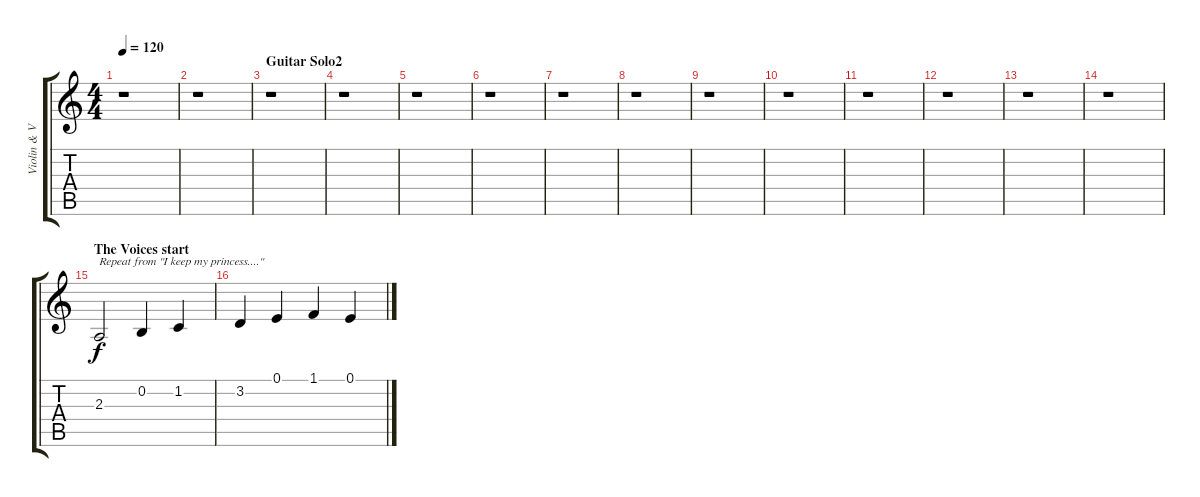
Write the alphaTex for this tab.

\track ("Violin & Voice" "Violin & V") {instrument violin}
\staff {score tabs}
\tuning (E4 B3 G3 D3 A2 E2) {hide}
\ts (4 4)
\tempo 120
\clef g2
\ks c
r.1{dy f} |
r.1 |
\section ("" "Guitar Solo2")
r.1 |
r.1 |
r.1 |
r.1 |
r.1 |
r.1 |
r.1 |
r.1 |
r.1 |
r.1 |
r.1 |
r.1 |
\section ("" "The Voices start")
2.3.2{txt "Repeat from \"I keep my princess....\""} 0.2.4 1.2.4 |
3.2.4 0.1.4 1.1.4 0.1.4
